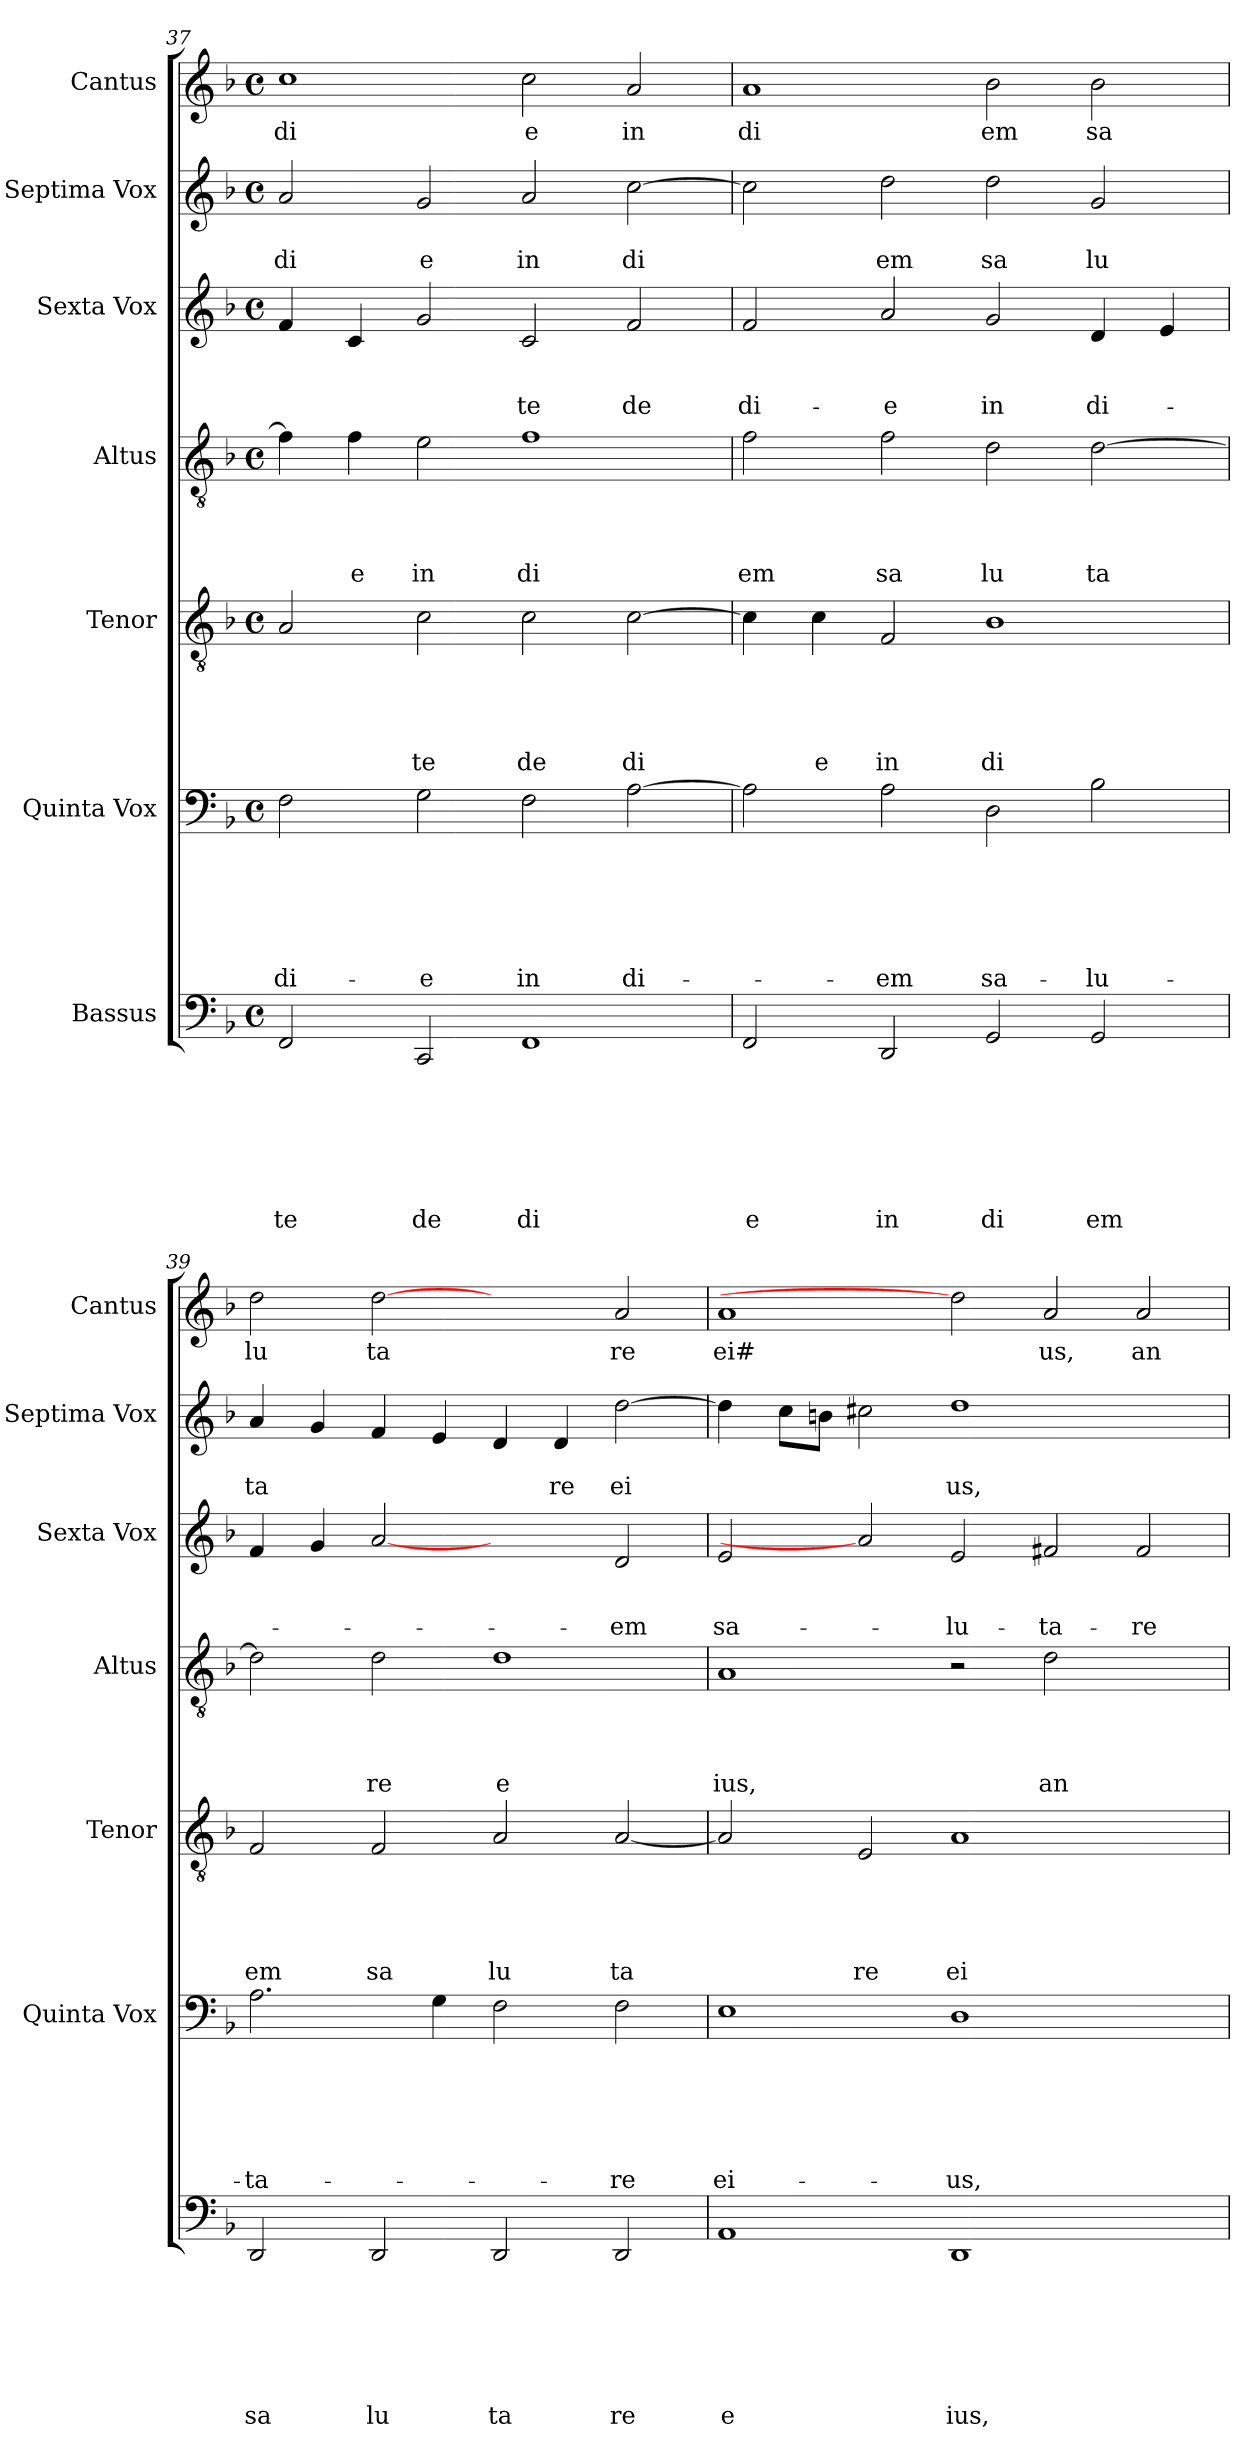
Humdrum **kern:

**kern	**text	**text	**text	**text	**text	**text	**text	**kern	**text	**text	**text	**text	**text	**text	**kern	**text	**text	**text	**text	**text	**kern	**text	**text	**text	**text	**kern	**text	**text	**text	**kern	**text	**text	**kern	**text
*part7	*part7	*part7	*part7	*part7	*part7	*part7	*part7	*part6	*part6	*part6	*part6	*part6	*part6	*part6	*part5	*part5	*part5	*part5	*part5	*part5	*part4	*part4	*part4	*part4	*part4	*part3	*part3	*part3	*part3	*part2	*part2	*part2	*part1	*part1
*staff7	*staff7	*staff7	*staff7	*staff7	*staff7	*staff7	*staff7	*staff6	*staff6	*staff6	*staff6	*staff6	*staff6	*staff6	*staff5	*staff5	*staff5	*staff5	*staff5	*staff5	*staff4	*staff4	*staff4	*staff4	*staff4	*staff3	*staff3	*staff3	*staff3	*staff2	*staff2	*staff2	*staff1	*staff1
*I"Bassus	*	*	*	*	*	*	*	*I"Quinta Vox	*	*	*	*	*	*	*I"Tenor	*	*	*	*	*	*I"Altus	*	*	*	*	*I"Sexta Vox	*	*	*	*I"Septima Vox	*	*	*I"Cantus	*
*	*	*	*	*	*	*	*	*I'Quinta Vox	*	*	*	*	*	*	*I'Tenor	*	*	*	*	*	*I'Altus	*	*	*	*	*I'Sexta Vox	*	*	*	*I'Septima Vox	*	*	*I'Cantus	*
!!LO:PB:g=z
*clefF4	*	*	*	*	*	*	*	*clefF4	*	*	*	*	*	*	*clefGv2	*	*	*	*	*	*clefGv2	*	*	*	*	*clefG2	*	*	*	*clefG2	*	*	*clefG2	*
*k[b-]	*	*	*	*	*	*	*	*k[b-]	*	*	*	*	*	*	*k[b-]	*	*	*	*	*	*k[b-]	*	*	*	*	*k[b-]	*	*	*	*k[b-]	*	*	*k[b-]	*
*F:	*	*	*	*	*	*	*	*F:	*	*	*	*	*	*	*F:	*	*	*	*	*	*F:	*	*	*	*	*F:	*	*	*	*F:	*	*	*F:	*
*M4/4	*	*	*	*	*	*	*	*M4/4	*	*	*	*	*	*	*M4/4	*	*	*	*	*	*M4/4	*	*	*	*	*M4/4	*	*	*	*M4/4	*	*	*M4/4	*
*met(c)	*	*	*	*	*	*	*	*met(c)	*	*	*	*	*	*	*met(c)	*	*	*	*	*	*met(c)	*	*	*	*	*met(c)	*	*	*	*met(c)	*	*	*met(c)	*
=37	=37	=37	=37	=37	=37	=37	=37	=37	=37	=37	=37	=37	=37	=37	=37	=37	=37	=37	=37	=37	=37	=37	=37	=37	=37	=37	=37	=37	=37	=37	=37	=37	=37	=37
!	!	!	!	!	!	!	!LO:LY:b	!	!	!	!	!	!	!LO:LY:b	!	!	!	!	!	!	!	!	!	!	!	!	!	!	!	!	!	!LO:LY:b	!	!LO:LY:b
2FF/	.	.	.	.	.	.	te	2F\	.	.	.	.	.	di-	2A/	.	.	.	.	.	4f\]	.	.	.	.	4f/	.	.	.	2a/	.	di	1cc	di
!	!	!	!	!	!	!	!	!	!	!	!	!	!	!	!	!	!	!	!	!	!	!	!	!	!LO:LY:b	!	!	!	!	!	!	!	!	!
.	.	.	.	.	.	.	.	.	.	.	.	.	.	.	.	.	.	.	.	.	4f\	.	.	.	e	4c/	.	.	.	.	.	.	.	.
!	!	!	!	!	!	!	!LO:LY:b	!	!	!	!	!	!	!LO:LY:b	!	!	!	!	!	!LO:LY:b	!	!	!	!	!LO:LY:b	!	!	!	!	!	!	!LO:LY:b	!	!
2CC/	.	.	.	.	.	.	de	2G\	.	.	.	.	.	-e	2c\	.	.	.	.	te	2e\	.	.	.	in	2g/	.	.	.	2g/	.	e	.	.
!	!	!	!	!	!	!	!LO:LY:b	!	!	!	!	!	!	!LO:LY:b	!	!	!	!	!	!LO:LY:b	!	!	!	!	!LO:LY:b	!	!	!	!LO:LY:b	!	!	!LO:LY:b	!	!LO:LY:b
1FF	.	.	.	.	.	.	di	2F\	.	.	.	.	.	in	2c\	.	.	.	.	de	1f	.	.	.	di	2c/	.	.	-te	2a/	.	in	2cc\	e
!	!	!	!	!	!	!	!	!	!	!	!	!	!	!LO:LY:b	!	!	!	!	!	!LO:LY:b	!	!	!	!	!	!	!	!	!LO:LY:b	!	!	!LO:LY:b	!	!LO:LY:b
.	.	.	.	.	.	.	.	[>2A\	.	.	.	.	.	di-	[>2c\	.	.	.	.	di	.	.	.	.	.	2f/	.	.	de	[>2cc\	.	di	2a/	in
=38	=38	=38	=38	=38	=38	=38	=38	=38	=38	=38	=38	=38	=38	=38	=38	=38	=38	=38	=38	=38	=38	=38	=38	=38	=38	=38	=38	=38	=38	=38	=38	=38	=38	=38
!	!	!	!	!	!	!	!LO:LY:b	!	!	!	!	!	!	!	!	!	!	!	!	!	!	!	!	!	!LO:LY:b	!	!	!	!LO:LY:b	!	!	!	!	!LO:LY:b
2FF/	.	.	.	.	.	.	e	2A\]	.	.	.	.	.	.	4c\]	.	.	.	.	.	2f\	.	.	.	em	2f/	.	.	di-	2cc\]	.	.	1a	di
!	!	!	!	!	!	!	!	!	!	!	!	!	!	!	!	!	!	!	!	!LO:LY:b	!	!	!	!	!	!	!	!	!	!	!	!	!	!
.	.	.	.	.	.	.	.	.	.	.	.	.	.	.	4c\	.	.	.	.	e	.	.	.	.	.	.	.	.	.	.	.	.	.	.
!	!	!	!	!	!	!	!LO:LY:b	!	!	!	!	!	!	!LO:LY:b	!	!	!	!	!	!LO:LY:b	!	!	!	!	!LO:LY:b	!	!	!	!LO:LY:b	!	!	!LO:LY:b	!	!
2DD/	.	.	.	.	.	.	in	2A\	.	.	.	.	.	-em	2F/	.	.	.	.	in	2f\	.	.	.	sa	2a/	.	.	-e	2dd\	.	em	.	.
!	!	!	!	!	!	!	!LO:LY:b	!	!	!	!	!	!	!LO:LY:b	!	!	!	!	!	!LO:LY:b	!	!	!	!	!LO:LY:b	!	!	!	!LO:LY:b	!	!	!LO:LY:b	!	!LO:LY:b
2GG/	.	.	.	.	.	.	di	2D\	.	.	.	.	.	sa-	1B-	.	.	.	.	di	2d\	.	.	.	lu	2g/	.	.	in	2dd\	.	sa	2b-\	em
!	!	!	!	!	!	!	!LO:LY:b	!	!	!	!	!	!	!LO:LY:b	!	!	!	!	!	!	!	!	!	!	!LO:LY:b	!	!	!	!LO:LY:b	!	!	!LO:LY:b	!	!LO:LY:b
2GG/	.	.	.	.	.	.	em	2B-\	.	.	.	.	.	-lu-	.	.	.	.	.	.	[>2d\	.	.	.	ta	4d/	.	.	di-	2g/	.	lu	2b-\	sa
.	.	.	.	.	.	.	.	.	.	.	.	.	.	.	.	.	.	.	.	.	.	.	.	.	.	4e/	.	.	.	.	.	.	.	.
=39	=39	=39	=39	=39	=39	=39	=39	=39	=39	=39	=39	=39	=39	=39	=39	=39	=39	=39	=39	=39	=39	=39	=39	=39	=39	=39	=39	=39	=39	=39	=39	=39	=39	=39
!	!	!	!	!	!	!	!LO:LY:b	!	!	!	!	!	!	!LO:LY:b	!	!	!	!	!	!LO:LY:b	!	!	!	!	!	!	!	!	!	!	!	!LO:LY:b	!	!LO:LY:b
2DD/	.	.	.	.	.	.	sa	2.A\	.	.	.	.	.	-ta-	2F/	.	.	.	.	em	2d\]	.	.	.	.	4f/	.	.	.	4a/	.	ta	2dd\	lu
.	.	.	.	.	.	.	.	.	.	.	.	.	.	.	.	.	.	.	.	.	.	.	.	.	.	4g/	.	.	.	4g/	.	.	.	.
!	!	!	!	!	!	!	!LO:LY:b	!	!	!	!	!	!	!	!	!	!	!	!	!LO:LY:b	!	!	!	!	!LO:LY:b	!	!	!	!	!	!	!	!	!LO:LY:b
2DD/	.	.	.	.	.	.	lu	.	.	.	.	.	.	.	2F/	.	.	.	.	sa	2d\	.	.	.	re	[2a	.	.	.	4f/	.	.	[2dd	ta
.	.	.	.	.	.	.	.	4G\	.	.	.	.	.	.	.	.	.	.	.	.	.	.	.	.	.	.	.	.	.	4e/	.	.	.	.
!	!	!	!	!	!	!	!LO:LY:b	!	!	!	!	!	!	!	!	!	!	!	!	!LO:LY:b	!	!	!	!	!LO:LY:b	!	!	!	!	!	!	!	!	!
2DD/	.	.	.	.	.	.	ta	2F\	.	.	.	.	.	.	2A/	.	.	.	.	lu	1d	.	.	.	e	2ryy	.	.	.	4d/	.	.	2ryy	.
!	!	!	!	!	!	!	!	!	!	!	!	!	!	!	!	!	!	!	!	!	!	!	!	!	!	!	!	!	!	!	!	!LO:LY:b	!	!
.	.	.	.	.	.	.	.	.	.	.	.	.	.	.	.	.	.	.	.	.	.	.	.	.	.	.	.	.	.	4d/	.	re	.	.
!	!	!	!	!	!	!	!LO:LY:b	!	!	!	!	!	!	!LO:LY:b	!	!	!	!	!	!LO:LY:b	!	!	!	!	!	!	!	!	!LO:LY:b	!	!	!LO:LY:b	!	!LO:LY:b
2DD/	.	.	.	.	.	.	re	2F\	.	.	.	.	.	-re	[<2A/	.	.	.	.	ta	.	.	.	.	.	2d/	.	.	-em	[>2dd\	.	ei	2a/	re
=40	=40	=40	=40	=40	=40	=40	=40	=40	=40	=40	=40	=40	=40	=40	=40	=40	=40	=40	=40	=40	=40	=40	=40	=40	=40	=40	=40	=40	=40	=40	=40	=40	=40	=40
!	!	!	!	!	!	!	!LO:LY:b	!	!	!	!	!	!	!LO:LY:b	!	!	!	!	!	!	!	!	!	!	!LO:LY:b	!	!	!	!LO:LY:b	!	!	!	!	!LO:LY:b
1AA	.	.	.	.	.	.	e	1E	.	.	.	.	.	ei-	2A/]	.	.	.	.	.	1A	.	.	.	ius,	2e/	.	.	sa-	4dd\]	.	.	1a	ei#
.	.	.	.	.	.	.	.	.	.	.	.	.	.	.	.	.	.	.	.	.	.	.	.	.	.	.	.	.	.	8cc\L	.	.	.	.
.	.	.	.	.	.	.	.	.	.	.	.	.	.	.	.	.	.	.	.	.	.	.	.	.	.	.	.	.	.	8b\J	.	.	.	.
!	!	!	!	!	!	!	!	!	!	!	!	!	!	!	!	!	!	!	!	!LO:LY:b	!	!	!	!	!	!	!	!	!	!	!	!	!	!
.	.	.	.	.	.	.	.	.	.	.	.	.	.	.	2E/	.	.	.	.	re	.	.	.	.	.	2a]	.	.	.	2cc#\	.	.	.	.
!	!	!	!	!	!	!	!LO:LY:b	!	!	!	!	!	!	!LO:LY:b	!	!	!	!	!	!LO:LY:b	!	!	!	!	!	!	!	!	!LO:LY:b	!	!	!LO:LY:b	!	!
1DD	.	.	.	.	.	.	ius,	1D	.	.	.	.	.	-us,	1A	.	.	.	.	ei	2r	.	.	.	.	2e/	.	.	-lu-	1dd	.	us,	2dd]	.
!	!	!	!	!	!	!	!	!	!	!	!	!	!	!	!	!	!	!	!	!	!	!	!	!	!LO:LY:b	!	!	!	!LO:LY:b	!	!	!	!	!LO:LY:b
.	.	.	.	.	.	.	.	.	.	.	.	.	.	.	.	.	.	.	.	.	2d\	.	.	.	an	2f#X/	.	.	-ta-	.	.	.	2a/	us,
!	!	!	!	!	!	!	!	!	!	!	!	!	!	!	!	!	!	!	!	!	!	!	!	!	!	!	!	!	!LO:LY:b	!	!	!	!	!LO:LY:b
2ryy	.	.	.	.	.	.	.	2ryy	.	.	.	.	.	.	2ryy	.	.	.	.	.	2ryy	.	.	.	.	2f#/	.	.	-re	2ryy	.	.	2a/	an
=	=	=	=	=	=	=	=	=	=	=	=	=	=	=	=	=	=	=	=	=	=	=	=	=	=	=	=	=	=	=	=	=	=	=
*-	*-	*-	*-	*-	*-	*-	*-	*-	*-	*-	*-	*-	*-	*-	*-	*-	*-	*-	*-	*-	*-	*-	*-	*-	*-	*-	*-	*-	*-	*-	*-	*-	*-	*-
